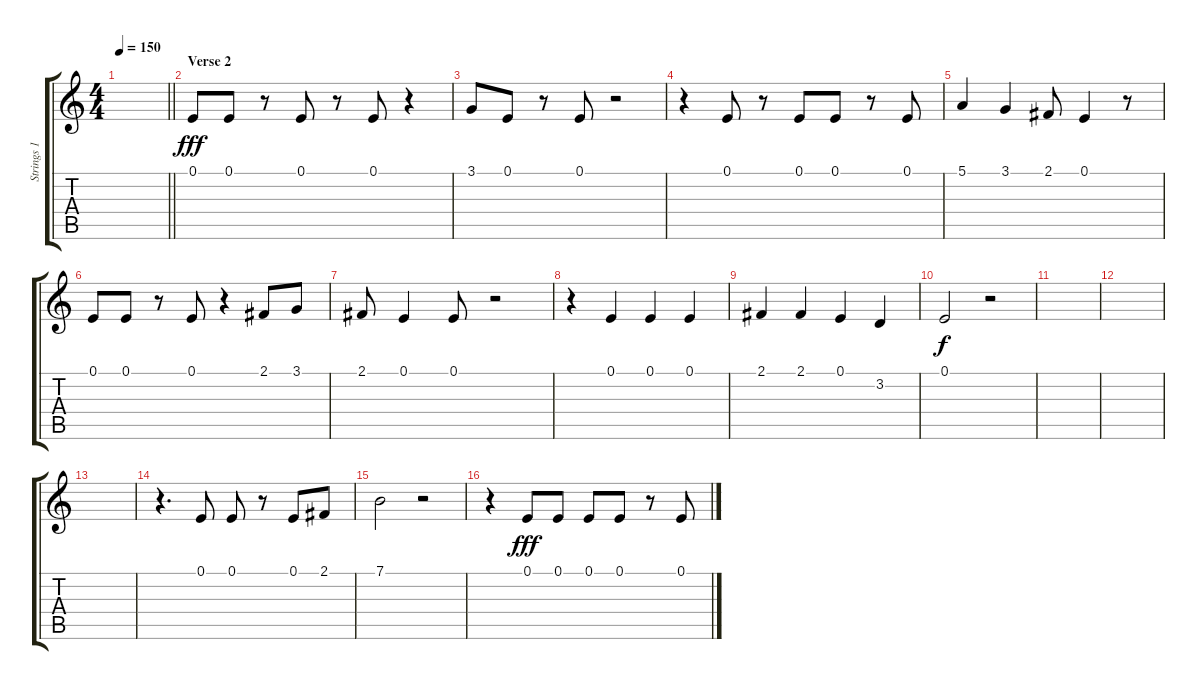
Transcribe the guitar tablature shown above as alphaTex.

\track ("Strings 1 (vocals)" "Strings 1 ") {mute instrument frenchhorn}
\staff {score tabs}
\tuning (E4 B3 G3 D3 A2 E2) {hide}
\ts (4 4)
\tempo 150
\clef g2
\barLineRight lightlight
\ks c
|
\section ("" "Verse 2")
0.1.8{dy fff} 0.1.8 r.8 0.1.8 r.8 0.1.8 r.4 |
3.1.8 0.1.8 r.8 0.1.8 r.2 |
r.4 0.1.8 r.8 0.1.8 0.1.8 r.8 0.1.8 |
5.1.4 3.1.4 2.1.8 0.1.4 r.8 |
0.1.8 0.1.8 r.8 0.1.8 r.4 2.1.8 3.1.8 |
2.1.8 0.1.4 0.1.8 r.2 |
r.4 0.1.4 0.1.4 0.1.4 |
2.1.4 2.1.4 0.1.4 3.2.4 |
0.1.2{dy f} r.2 |
|
|
|
r.4{d} 0.1.8 0.1.8 r.8 0.1.8 2.1.8 |
7.1.2 r.2 |
r.4 0.1.8{dy fff} 0.1.8 0.1.8 0.1.8 r.8 0.1.8
